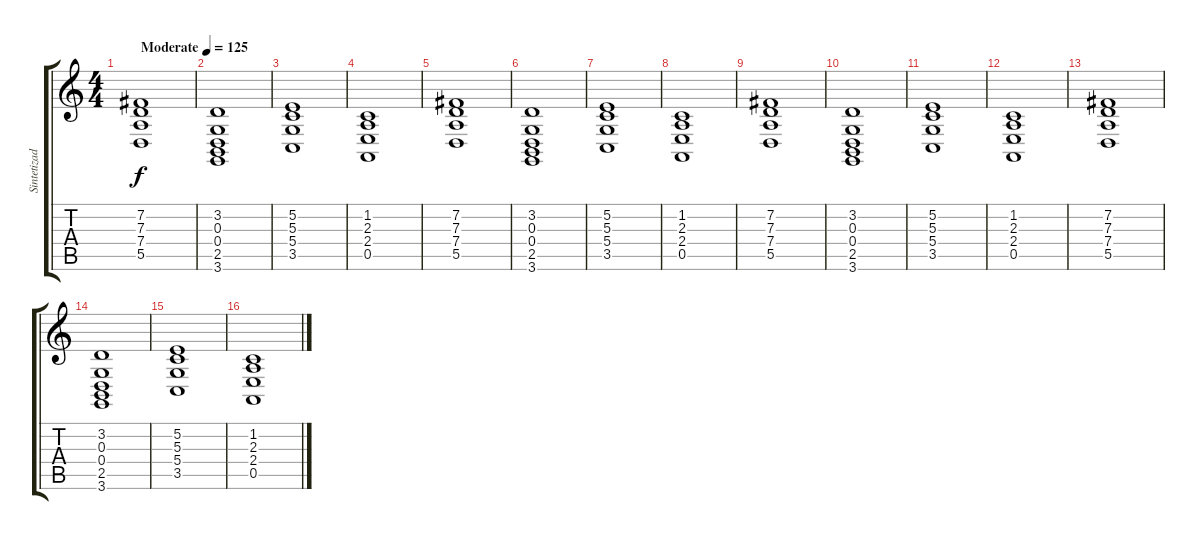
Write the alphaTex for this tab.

\track ("Sintetizador" "Sintetizad") {instrument stringensemble1}
\staff {score tabs}
\tuning (E4 B3 G3 D3 A2 E2) {hide}
\ts (4 4)
\tempo (125 "Moderate")
\clef g2
\ks c
(7.2 7.3 7.4 5.5).1{dy f instrument stringensemble1} |
(3.2 0.3 0.4 2.5 3.6).1 |
(5.2 5.3 5.4 3.5).1 |
(1.2 2.3 2.4 0.5).1 |
(7.2 7.3 7.4 5.5).1 |
(3.2 0.3 0.4 2.5 3.6).1 |
(5.2 5.3 5.4 3.5).1 |
(1.2 2.3 2.4 0.5).1 |
(7.2 7.3 7.4 5.5).1 |
(3.2 0.3 0.4 2.5 3.6).1 |
(5.2 5.3 5.4 3.5).1 |
(1.2 2.3 2.4 0.5).1 |
(7.2 7.3 7.4 5.5).1 |
(3.2 0.3 0.4 2.5 3.6).1 |
(5.2 5.3 5.4 3.5).1 |
(1.2 2.3 2.4 0.5).1
